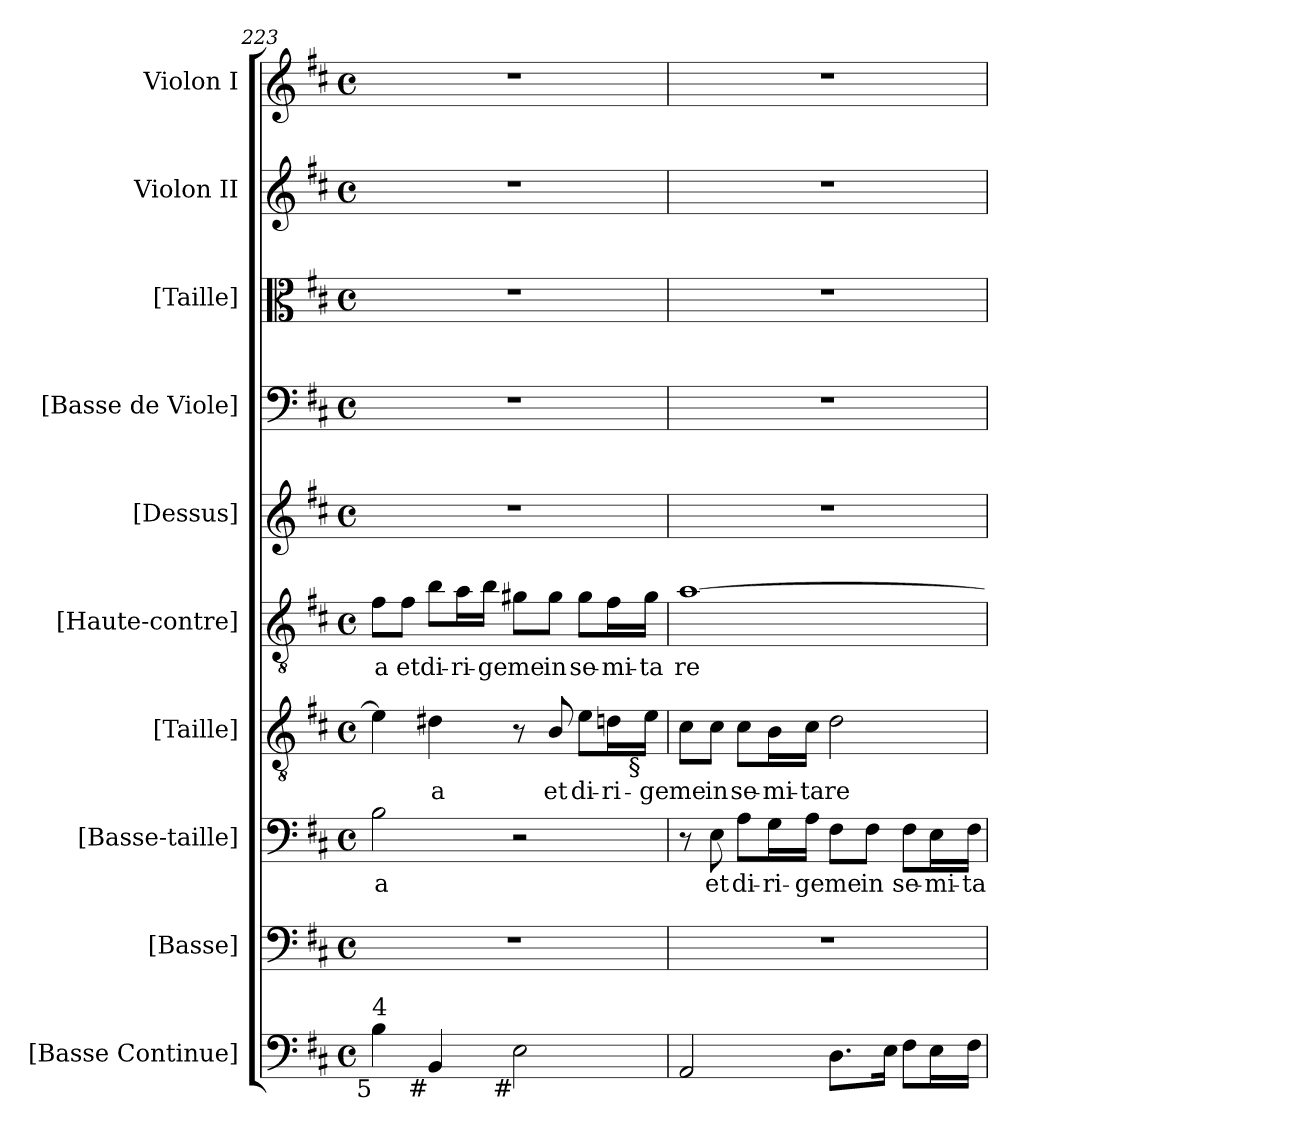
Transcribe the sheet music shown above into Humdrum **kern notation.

**kern	**kern	**kern	**text	**kern	**text	**kern	**text	**kern	**kern	**kern	**kern	**kern
*part10	*part9	*part8	*part8	*part7	*part7	*part6	*part6	*part5	*part4	*part3	*part2	*part1
*staff10	*staff9	*staff8	*staff8	*staff7	*staff7	*staff6	*staff6	*staff5	*staff4	*staff3	*staff2	*staff1
*I"[Basse Continue]	*I"[Basse]	*I"[Basse-taille]	*	*I"[Taille]	*	*I"[Haute-contre]	*	*I"[Dessus]	*I"[Basse de Viole]	*I"[Taille]	*I"Violon II	*I"Violon I
*I'B.c.	*I'B.	*I'B.t.	*	*I'T.	*	*I'H.C.	*	*I'D.	*	*	*I'Vln. II	*I'Vln. I
*clefF4	*clefF4	*clefF4	*	*clefGv2	*	*clefGv2	*	*clefG2	*clefF4	*clefC3	*clefG2	*clefG2
*	*	*	*	*ITrd7c12	*	*ITrd7c12	*	*	*	*	*	*
*k[f#c#]	*k[f#c#]	*k[f#c#]	*	*k[f#c#]	*	*k[f#c#]	*	*k[f#c#]	*k[f#c#]	*k[f#c#]	*k[f#c#]	*k[f#c#]
*D:	*D:	*D:	*	*D:	*	*D:	*	*D:	*D:	*D:	*D:	*D:
*M4/4	*M4/4	*M4/4	*	*M4/4	*	*M4/4	*	*M4/4	*M4/4	*M4/4	*M4/4	*M4/4
*met(c)	*met(c)	*met(c)	*	*met(c)	*	*met(c)	*	*met(c)	*met(c)	*met(c)	*met(c)	*met(c)
=223	=223	=223	=223	=223	=223	=223	=223	=223	=223	=223	=223	=223
!	!	!	!LO:LY:b:color=#000000	!	!	!	!	!	!	!	!	!
!LO:TX:b:rj:t=5	!	!	!	!	!	!	!	!	!	!	!	!
!LO:TX:t=4	!	!	!	!	!	!	!	!	!	!	!	!
!	!	!	!	!	!	!	!LO:LY:b:color=#000000	!	!	!	!	!
*	*	*	*	*^	*	*	*	*	*	*	*	*
4Bi\	1r	2Bi\	-a	4Ei\]	2ryy	.	8F#i\L	-a	1r	1r	1r	1r	1r
!	!	!	!	!	!	!	!	!LO:LY:b:color=#000000	!	!	!	!	!
.	.	.	.	.	.	.	8F#i\J	et	.	.	.	.	.
!	!	!	!	!	!	!LO:LY:b:color=#000000	!	!	!	!	!	!	!
!LO:TX:b:rj:t=#	!	!	!	!	!	!	!	!	!	!	!	!	!
!	!	!	!	!	!	!	!	!LO:LY:b:color=#000000	!	!	!	!	!
4BBi/	.	.	.	4D#Xi\	.	-a	8Bi\L	di-	.	.	.	.	.
!	!	!	!	!	!	!	!	!LO:LY:b:color=#000000	!	!	!	!	!
.	.	.	.	.	.	.	16Ai\L	-ri-	.	.	.	.	.
!	!	!	!	!	!	!	!	!LO:LY:b:color=#000000	!	!	!	!	!
.	.	.	.	.	.	.	16Bi\JJ	-ge	.	.	.	.	.
!LO:TX:b:rj:t=#	!	!	!	!	!	!	!	!	!	!	!	!	!
!	!	!	!	!	!	!	!	!LO:LY:b:color=#000000	!	!	!	!	!
2Ei\	.	2r	.	8r	4ryy	.	8G#Xi\L	me	.	.	.	.	.
!	!	!	!	!	!	!LO:LY:b:color=#000000	!	!	!	!	!	!	!
!	!	!	!	!	!	!	!	!LO:LY:b:color=#000000	!	!	!	!	!
.	.	.	.	8BBi/	.	et	8G#i\J	in	.	.	.	.	.
!	!	!	!	!	!	!LO:LY:b:color=#000000	!	!	!	!	!	!	!
!	!	!	!	!	!	!	!	!LO:LY:b:color=#000000	!	!	!	!	!
.	.	.	.	8Ei\L	8ryy	di-	8G#i\L	se-	.	.	.	.	.
!	!	!	!	!	!	!LO:LY:b:color=#000000	!	!	!	!	!	!	!
!	!	!	!	!	!	!	!	!LO:LY:b:color=#000000	!	!	!	!	!
.	.	.	.	16Di\L	32ryy	-ri-	16F#i\L	-mi-	.	.	.	.	.
.	.	.	.	.	256ryy	.	.	.	.	.	.	.	.
!	!	!	!	!	!LO:TX:b:t=§	!	!	!	!	!	!	!	!
.	.	.	.	.	16ryy	.	.	.	.	.	.	.	.
!	!	!	!	!	!	!LO:LY:b:color=#000000	!	!	!	!	!	!	!
!	!	!	!	!	!	!	!	!LO:LY:b:color=#000000	!	!	!	!	!
.	.	.	.	16Ei\JJ	.	-ge	16G#i\JJ	-ta	.	.	.	.	.
.	.	.	.	.	64..ryy	.	.	.	.	.	.	.	.
*	*	*	*	*v	*v	*	*	*	*	*	*	*	*
!!LO:LB:g=z
=224	=224	=224	=224	=224	=224	=224	=224	=224	=224	=224	=224	=224
*	*	*	*	*^	*	*	*	*	*	*	*	*
!	!	!	!	!	!	!LO:LY:b:color=#000000	!	!	!	!	!	!	!
*	*	*	*	*v	*v	*	*	*	*	*	*	*	*
*	*	*	*	*^	*	*	*	*	*	*	*	*
!	!	!	!	!	!	!	!	!LO:LY:b:color=#000000	!	!	!	!	!
*	*	*	*	*v	*v	*	*	*	*	*	*	*	*
2AAi/	1r	8r	.	8C#i\L	me	[1Ai	re-	1r	1r	1r	1r	1r
!	!	!	!LO:LY:b:color=#000000	!	!	!	!	!	!	!	!	!
!	!	!	!	!	!LO:LY:b:color=#000000	!	!	!	!	!	!	!
.	.	8Ei\	et	8C#i\J	in	.	.	.	.	.	.	.
!	!	!	!LO:LY:b:color=#000000	!	!	!	!	!	!	!	!	!
!	!	!	!	!	!LO:LY:b:color=#000000	!	!	!	!	!	!	!
.	.	8Ai\L	di-	8C#i\L	se-	.	.	.	.	.	.	.
!	!	!	!LO:LY:b:color=#000000	!	!	!	!	!	!	!	!	!
!	!	!	!	!	!LO:LY:b:color=#000000	!	!	!	!	!	!	!
.	.	16Gi\L	-ri-	16BBi\L	-mi-	.	.	.	.	.	.	.
!	!	!	!LO:LY:b:color=#000000	!	!	!	!	!	!	!	!	!
!	!	!	!	!	!LO:LY:b:color=#000000	!	!	!	!	!	!	!
.	.	16Ai\JJ	-ge	16C#i\JJ	-ta	.	.	.	.	.	.	.
!	!	!	!LO:LY:b:color=#000000	!	!	!	!	!	!	!	!	!
!	!	!	!	!	!LO:LY:b:color=#000000	!	!	!	!	!	!	!
8.Di\L	.	8F#i\L	me	2Di\	re-	.	.	.	.	.	.	.
!	!	!	!LO:LY:b:color=#000000	!	!	!	!	!	!	!	!	!
.	.	8F#i\J	in	.	.	.	.	.	.	.	.	.
16Ei\Jk	.	.	.	.	.	.	.	.	.	.	.	.
!	!	!	!LO:LY:b:color=#000000	!	!	!	!	!	!	!	!	!
8F#i\L	.	8F#i\L	se-	.	.	.	.	.	.	.	.	.
!	!	!	!LO:LY:b:color=#000000	!	!	!	!	!	!	!	!	!
16Ei\L	.	16Ei\L	-mi-	.	.	.	.	.	.	.	.	.
!	!	!	!LO:LY:b:color=#000000	!	!	!	!	!	!	!	!	!
16F#i\JJ	.	16F#i\JJ	-ta	.	.	.	.	.	.	.	.	.
=	=	=	=	=	=	=	=	=	=	=	=	=
*-	*-	*-	*-	*-	*-	*-	*-	*-	*-	*-	*-	*-
